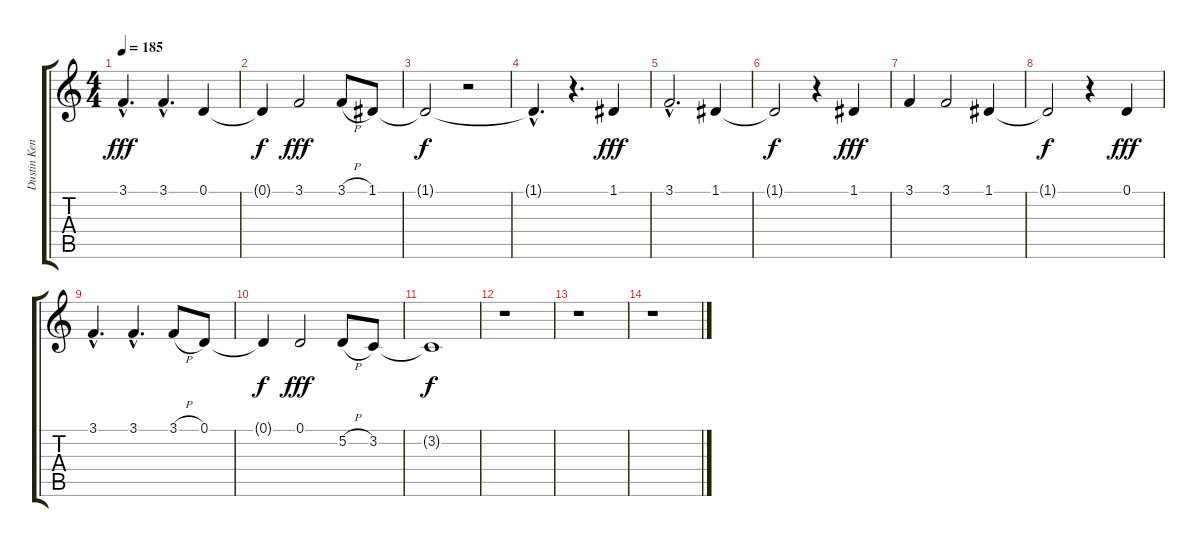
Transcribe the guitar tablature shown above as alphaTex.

\track ("Dustin Kensrue (Vocals)" "Dustin Ken") {instrument tenorsax}
\staff {score tabs}
\tuning (D4 A3 F3 C3 G2 C2) {hide}
\ts (4 4)
\tempo 185
\clef g2
\ks c
3.1{hac}.4{d dy fff} 3.1{hac}.4{d} 0.1.4 |
0.1{t}.4{dy f} 3.1.2{dy fff} 3.1{h}.8 1.1.8 |
1.1{t}.2{dy f} r.2 |
1.1{hac t}.4{d} r.4{d} 1.1.4{dy fff} |
3.1{hac}.2{d} 1.1.4 |
1.1{t}.2{dy f} r.4 1.1.4{dy fff} |
3.1.4 3.1.2 1.1.4 |
1.1{t}.2{dy f} r.4 0.1.4{dy fff} |
3.1{hac}.4{d} 3.1{hac}.4{d} 3.1{h}.8 0.1.8 |
0.1{t}.4{dy f} 0.1.2{dy fff} 5.2{h}.8 3.2.8 |
3.2{t}.1{dy f} |
r.1 |
r.1 |
r.1
